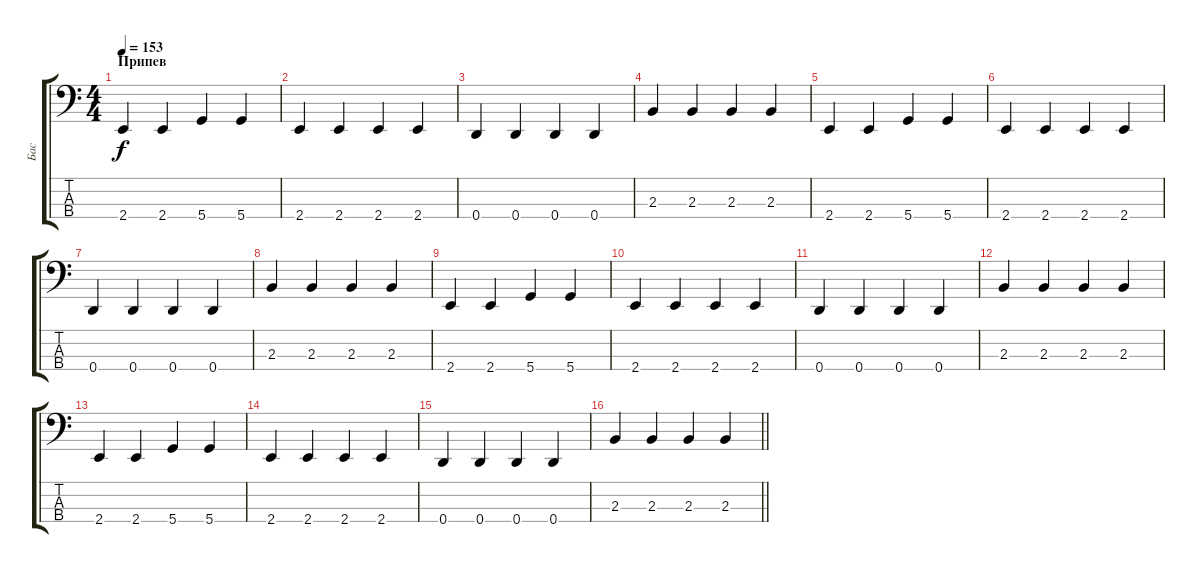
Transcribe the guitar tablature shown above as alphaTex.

\track ("Бас" "Бас") {instrument electricbassfinger}
\staff {score tabs}
\tuning (G2 D2 A1 D1) {hide}
\ts (4 4)
\section ("" "Припев")
\tempo 153
\clef f4
\ks c
2.4.4{dy f} 2.4.4 5.4.4 5.4.4 |
2.4.4 2.4.4 2.4.4 2.4.4 |
0.4.4 0.4.4 0.4.4 0.4.4 |
2.3.4 2.3.4 2.3.4 2.3.4 |
2.4.4 2.4.4 5.4.4 5.4.4 |
2.4.4 2.4.4 2.4.4 2.4.4 |
0.4.4 0.4.4 0.4.4 0.4.4 |
2.3.4 2.3.4 2.3.4 2.3.4 |
2.4.4 2.4.4 5.4.4 5.4.4 |
2.4.4 2.4.4 2.4.4 2.4.4 |
0.4.4 0.4.4 0.4.4 0.4.4 |
2.3.4 2.3.4 2.3.4 2.3.4 |
2.4.4 2.4.4 5.4.4 5.4.4 |
2.4.4 2.4.4 2.4.4 2.4.4 |
0.4.4 0.4.4 0.4.4 0.4.4 |
\barLineRight lightlight
2.3.4 2.3.4 2.3.4 2.3.4
